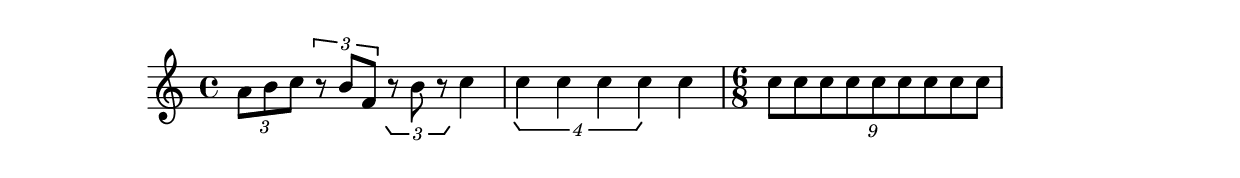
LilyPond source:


\version "2.1.28"
\header{
    
texidoc="
Tuplets are indicated by a bracket with a number.  There should be no
bracket if there is a beam exactly  matching  the length of the tuplet.
The bracket does not interfere with the stafflines, and the number is
centered in the gap in the bracket.

The bracket stops at the end of the stems, if the stems have the same
direction as the bracket. The endings can be adjusted with
@code{bracket-flare}.


"

}
\paper { raggedright= ##t }

\score{
	\notes \context Voice \relative c'' {
		 \times 2/3 { a8 b c }
		 \times 2/3 { r8  b[ f] }
		 \override TupletBracket  #'bracket-flare = #'(0.5 . 0.5)
		 \times 2/3 { r8 b r8 }
		 c4 |
		 
		 \times 3/4 { c4 c4 c4 c4 } c4 | 
		 
		 \time 6/8
		 \times 6/9 { c8 c c c c c c c c }

		 }
}



